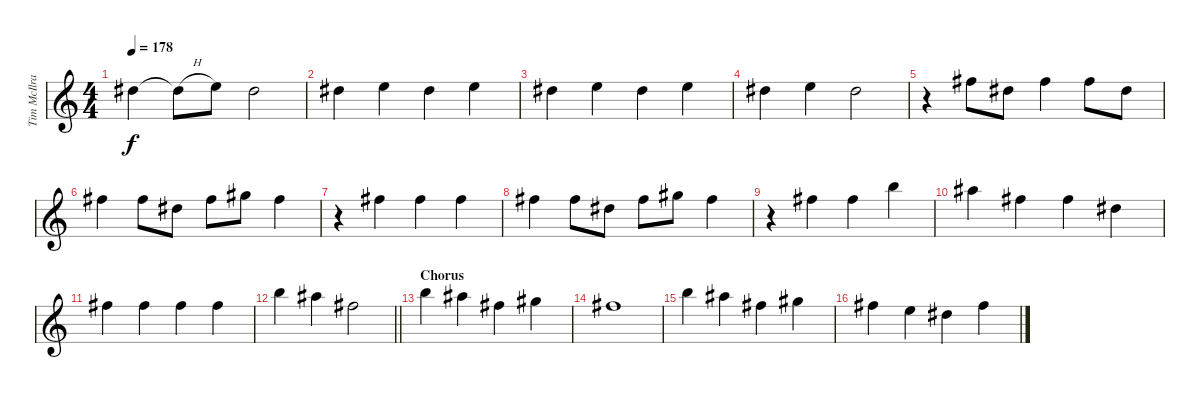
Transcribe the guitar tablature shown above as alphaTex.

\track ("Tim McIlrath - Vocals" "Tim McIlra") {instrument distortionguitar}
\staff {score}
\tuning (Eb4 Bb3 Gb3 Db3 Ab2 Eb2) {hide}
\ts (4 4)
\tempo 178
\clef g2
\ks c
0.1.4{dy f} 0.1{h t}.8 1.1.8 0.1.2 |
0.1.4 1.1.4 0.1.4 1.1.4 |
0.1.4 1.1.4 0.1.4 1.1.4 |
0.1.4 1.1.4 0.1.2 |
r.4 3.1.8 0.1.8 3.1.4 3.1.8 0.1.8 |
3.1.4 3.1.8 0.1.8 3.1.8 5.1.8 3.1.4 |
r.4 3.1.4 3.1.4 3.1.4 |
3.1.4 3.1.8 0.1.8 3.1.8 5.1.8 3.1.4 |
r.4 3.1.4 3.1.4 8.1.4 |
7.1.4 3.1.4 3.1.4 0.1.4 |
3.1.4 3.1.4 3.1.4 3.1.4 |
\barLineRight lightlight
8.1.4 7.1.4 3.1.2 |
\section ("" "Chorus")
13.2.4 12.2.4 8.2.4 10.2.4 |
8.2.1 |
13.2.4 12.2.4 8.2.4 10.2.4 |
8.2.4 6.2.4 5.2.4 8.2.4
